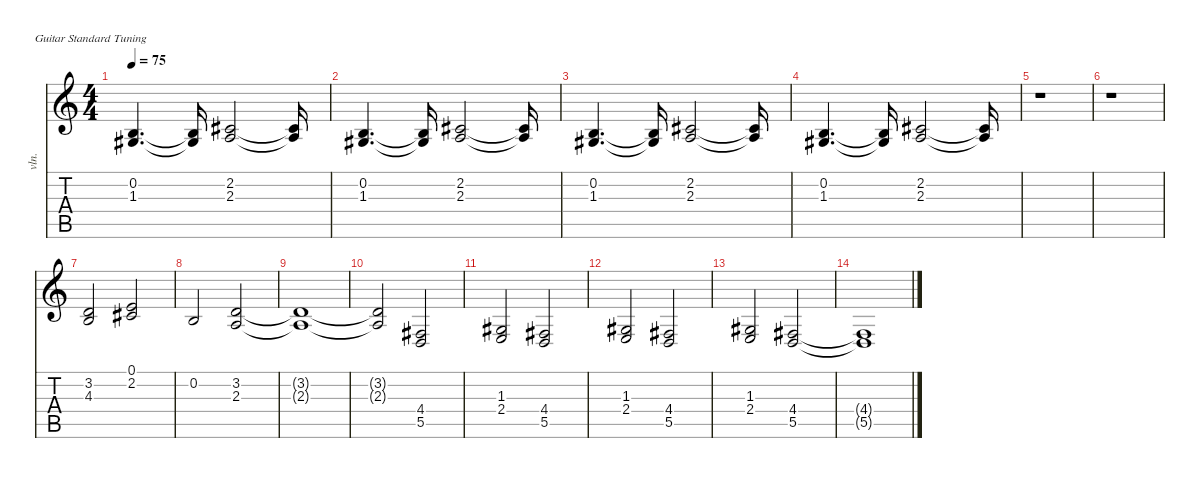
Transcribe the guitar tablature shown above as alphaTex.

\defaultSystemsLayout 4
\hideDynamics
\bracketExtendMode nobrackets
\otherSystemsTrackNameOrientation horizontal
\track ("Keyboards II" "vln.") {mute instrument synthstrings2}
\staff {score tabs}
\tuning (E4 B3 G3 D3 A2 E2)
\ts (4 4)
\tempo 75
\clef g2
\ks c
(0.2 1.3{acc #}).4{d dy f} (0.2{t} 1.3{t acc #}).16 (2.2{acc #} 2.3).2{dy ff} (2.2{t acc #} 2.3{t}).16{dy f} |
(0.2 1.3{acc #}).4{d dy ff} (0.2{t} 1.3{t acc #}).16{dy f} (2.2{acc #} 2.3).2 (2.2{t acc #} 2.3{t}).16 |
(0.2 1.3{acc #}).4{d dy ff} (0.2{t} 1.3{t acc #}).16{dy f} (2.2{acc #} 2.3).2 (2.2{t acc #} 2.3{t}).16 |
(0.2 1.3{acc #}).4{d dy ff} (0.2{t} 1.3{t acc #}).16{dy f} (2.2{acc #} 2.3).2 (2.2{t acc #} 2.3{t}).16 |
r.1 |
r.1 |
(3.2 4.3).2{dy ff} (0.1 2.2{acc #}).2{dy f} |
0.2.2{dy ff} (3.2 2.3).2 |
(3.2{t} 2.3{t}).1{dy f} |
(3.2{t} 2.3{t}).2 (4.4{acc #} 5.5).2 |
(1.3{acc #} 2.4).2 (4.4{acc #} 5.5).2 |
(1.3{acc #} 2.4).2{dy ff} (4.4{acc #} 5.5).2{dy f} |
(1.3{acc #} 2.4).2{dy ff} (4.4{acc #} 5.5).2{dy f} |
(4.4{t acc #} 5.5{t}).1
